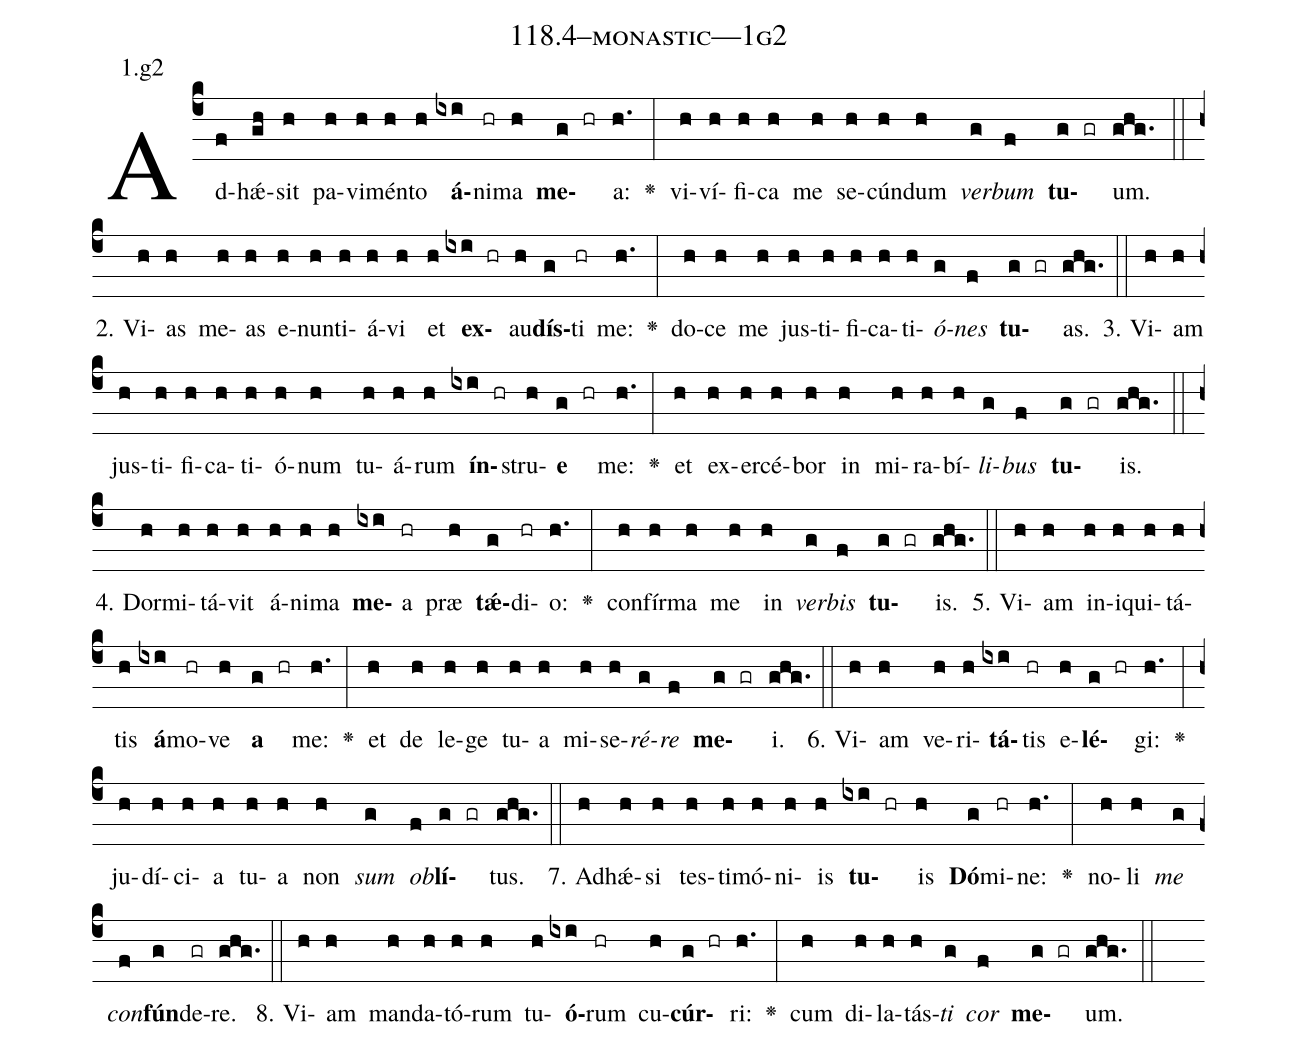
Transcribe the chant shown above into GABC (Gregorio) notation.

name: 118.4--monastic---1g2;
annotation: 1.g2;
%%
(c4)Ad(f)hǽ(gh)sit(h) pa(h)vi(h)mén(h)to(h) <b>á</b>(ixi)ni(hr)ma(h) <b>me</b>(g hr)a:(h.) <v>\greheightstar</v>(:) vi(h)ví(h)fi(h)ca(h) me(h) se(h)cún(h)dum(h) <i>ver</i>(g)<i>bum</i>(f) <b>tu</b>(g gr)um.(ghg.) (::)
2. Vi(h)as(h) me(h)as(h) e(h)nun(h)ti(h)á(h)vi(h) et(h) <b>ex</b>(ixi hr)au(h)<b>dís</b>(g)ti(hr) me:(h.) <v>\greheightstar</v>(:) do(h)ce(h) me(h) jus(h)ti(h)fi(h)ca(h)ti(h)<i>ó</i>(g)<i>nes</i>(f) <b>tu</b>(g gr)as.(ghg.) (::)
3. Vi(h)am(h) jus(h)ti(h)fi(h)ca(h)ti(h)ó(h)num(h) tu(h)á(h)rum(h) <b>ín</b>(ixi hr)stru(h)<b>e</b>(g hr) me:(h.) <v>\greheightstar</v>(:) et(h) ex(h)er(h)cé(h)bor(h) in(h) mi(h)ra(h)bí(h)<i>li</i>(g)<i>bus</i>(f) <b>tu</b>(g gr)is.(ghg.) (::)
4. Dor(h)mi(h)tá(h)vit(h) á(h)ni(h)ma(h) <b>me</b>(ixi)a(hr) præ(h) <b>tǽ</b>(g)di(hr)o:(h.) <v>\greheightstar</v>(:) con(h)fír(h)ma(h) me(h) in(h) <i>ver</i>(g)<i>bis</i>(f) <b>tu</b>(g gr)is.(ghg.) (::)
5. Vi(h)am(h) in(h)i(h)qui(h)tá(h)tis(h) <b>á</b>(ixi)mo(hr)ve(h) <b>a</b>(g hr) me:(h.) <v>\greheightstar</v>(:) et(h) de(h) le(h)ge(h) tu(h)a(h) mi(h)se(h)<i>ré</i>(g)<i>re</i>(f) <b>me</b>(g gr)i.(ghg.) (::)
6. Vi(h)am(h) ve(h)ri(h)<b>tá</b>(ixi)tis(hr) e(h)<b>lé</b>(g hr)gi:(h.) <v>\greheightstar</v>(:) ju(h)dí(h)ci(h)a(h) tu(h)a(h) non(h) <i>sum</i>(g) <i>ob</i>(f)<b>lí</b>(g gr)tus.(ghg.) (::)
7. Ad(h)hǽ(h)si(h) tes(h)ti(h)mó(h)ni(h)is(h) <b>tu</b>(ixi hr)is(h) <b>Dó</b>(g)mi(hr)ne:(h.) <v>\greheightstar</v>(:) no(h)li(h) <i>me</i>(g) <i>con</i>(f)<b>fún</b>(g)de(gr)re.(ghg.) (::)
8. Vi(h)am(h) man(h)da(h)tó(h)rum(h) tu(h)<b>ó</b>(ixi)rum(hr) cu(h)<b>cúr</b>(g hr)ri:(h.) <v>\greheightstar</v>(:) cum(h) di(h)la(h)tás(h)<i>ti</i>(g) <i>cor</i>(f) <b>me</b>(g gr)um.(ghg.) (::)
